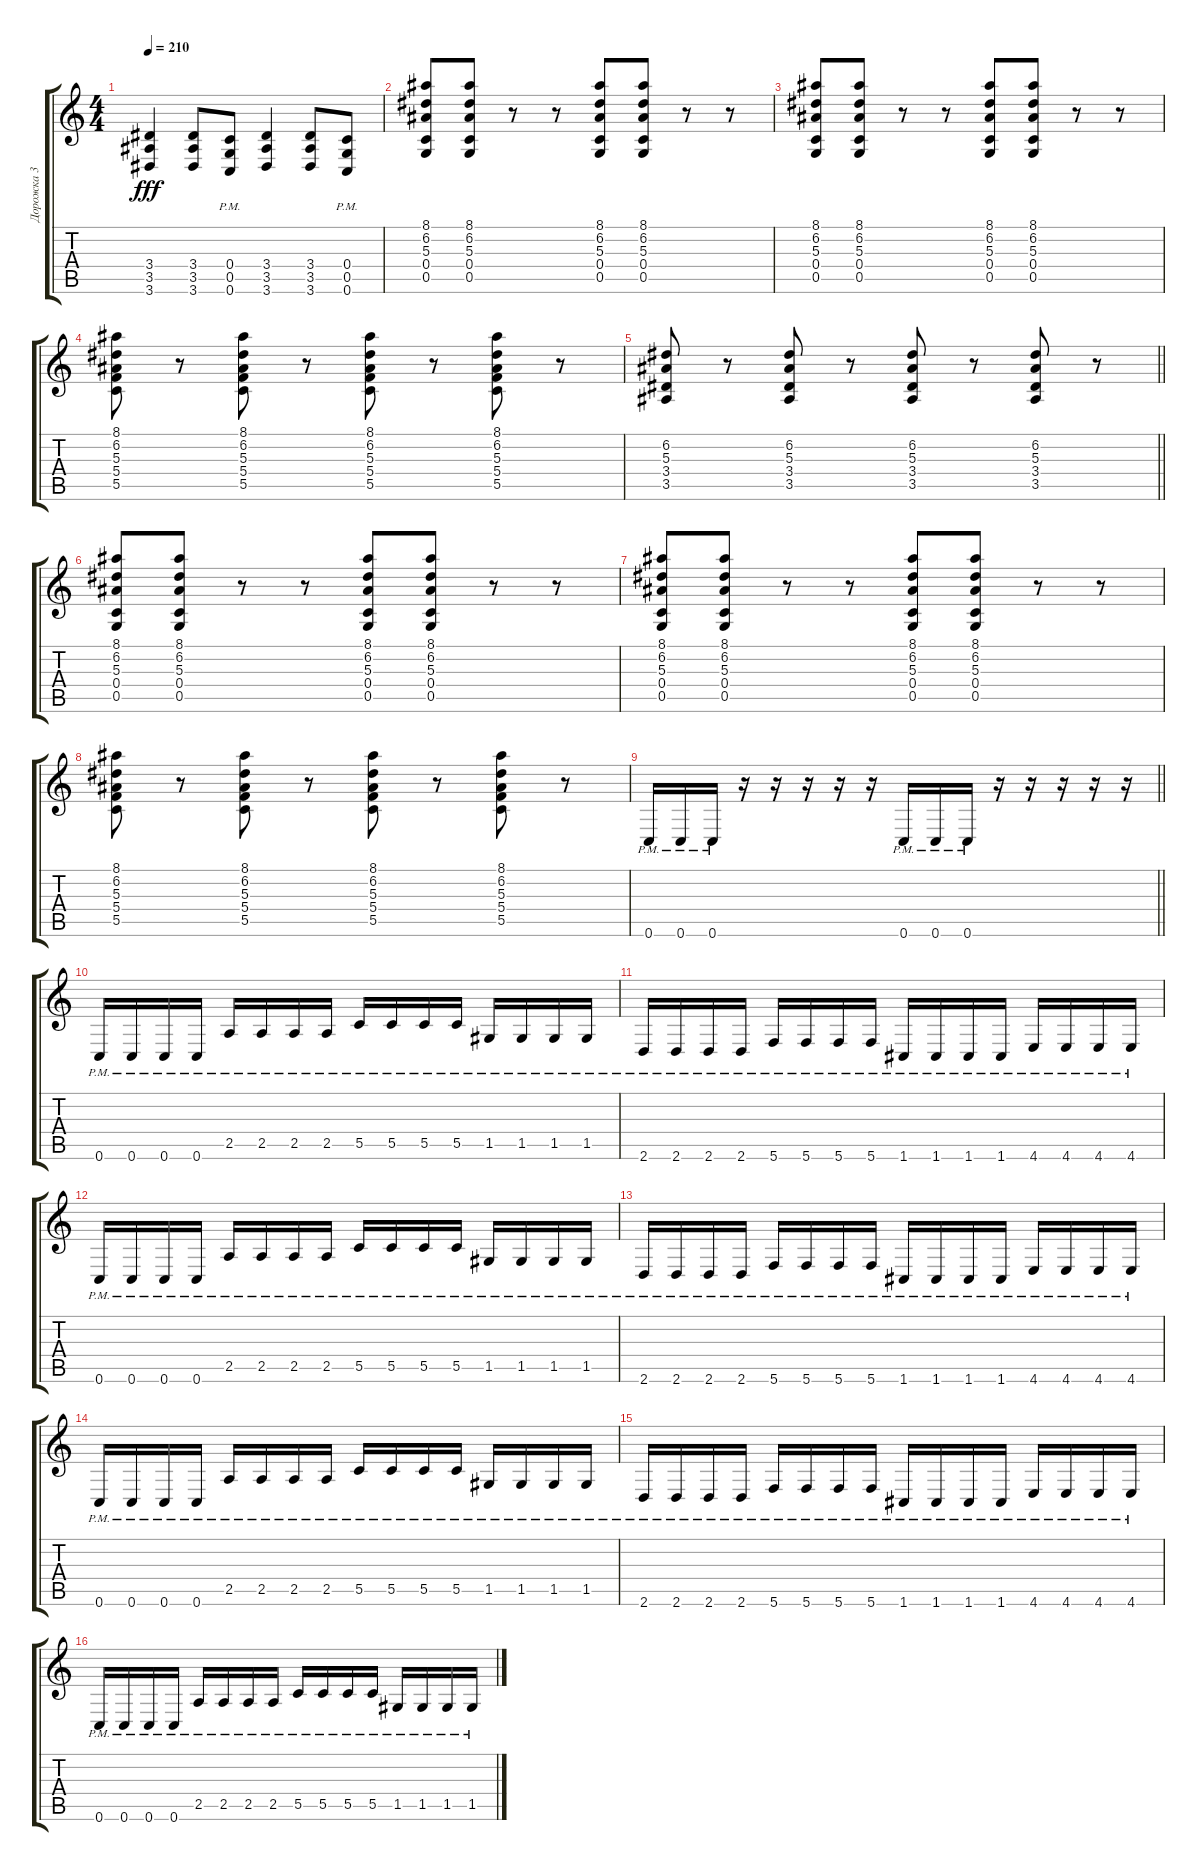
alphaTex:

\track ("Дорожка 3" "Дорожка 3") {instrument overdrivenguitar}
\staff {score tabs}
\tuning (D4 A3 F3 C3 G2 C2) {hide}
\ts (4 4)
\tempo 210
\clef g2
\ks c
(3.4 3.5 3.6).4{dy fff} (3.4 3.5 3.6).8 (0.4{pm} 0.5{pm} 0.6{pm}).8 (3.4 3.5 3.6).4 (3.4 3.5 3.6).8 (0.4{pm} 0.5{pm} 0.6{pm}).8 |
(8.1 6.2 5.3 0.4 0.5).8 (8.1 6.2 5.3 0.4 0.5).8 r.8 r.8 (8.1 6.2 5.3 0.4 0.5).8 (8.1 6.2 5.3 0.4 0.5).8 r.8 r.8 |
(8.1 6.2 5.3 0.4 0.5).8 (8.1 6.2 5.3 0.4 0.5).8 r.8 r.8 (8.1 6.2 5.3 0.4 0.5).8 (8.1 6.2 5.3 0.4 0.5).8 r.8 r.8 |
(8.1 6.2 5.3 5.4 5.5).8 r.8 (8.1 6.2 5.3 5.4 5.5).8 r.8 (8.1 6.2 5.3 5.4 5.5).8 r.8 (8.1 6.2 5.3 5.4 5.5).8 r.8 |
\barLineRight lightlight
(6.2 5.3 3.4 3.5).8 r.8 (6.2 5.3 3.4 3.5).8 r.8 (6.2 5.3 3.4 3.5).8 r.8 (6.2 5.3 3.4 3.5).8 r.8 |
(8.1 6.2 5.3 0.4 0.5).8 (8.1 6.2 5.3 0.4 0.5).8 r.8 r.8 (8.1 6.2 5.3 0.4 0.5).8 (8.1 6.2 5.3 0.4 0.5).8 r.8 r.8 |
(8.1 6.2 5.3 0.4 0.5).8 (8.1 6.2 5.3 0.4 0.5).8 r.8 r.8 (8.1 6.2 5.3 0.4 0.5).8 (8.1 6.2 5.3 0.4 0.5).8 r.8 r.8 |
(8.1 6.2 5.3 5.4 5.5).8 r.8 (8.1 6.2 5.3 5.4 5.5).8 r.8 (8.1 6.2 5.3 5.4 5.5).8 r.8 (8.1 6.2 5.3 5.4 5.5).8 r.8 |
\barLineRight lightlight
0.6{pm}.16 0.6{pm}.16 0.6{pm}.16 r.16 r.16 r.16 r.16 r.16 0.6{pm}.16 0.6{pm}.16 0.6{pm}.16 r.16 r.16 r.16 r.16 r.16 |
0.6{pm}.16 0.6{pm}.16 0.6{pm}.16 0.6{pm}.16 2.5{pm}.16 2.5{pm}.16 2.5{pm}.16 2.5{pm}.16 5.5{pm}.16 5.5{pm}.16 5.5{pm}.16 5.5{pm}.16 1.5{pm}.16 1.5{pm}.16 1.5{pm}.16 1.5{pm}.16 |
2.6{pm}.16 2.6{pm}.16 2.6{pm}.16 2.6{pm}.16 5.6{pm}.16 5.6{pm}.16 5.6{pm}.16 5.6{pm}.16 1.6{pm}.16 1.6{pm}.16 1.6{pm}.16 1.6{pm}.16 4.6{pm}.16 4.6{pm}.16 4.6{pm}.16 4.6{pm}.16 |
0.6{pm}.16 0.6{pm}.16 0.6{pm}.16 0.6{pm}.16 2.5{pm}.16 2.5{pm}.16 2.5{pm}.16 2.5{pm}.16 5.5{pm}.16 5.5{pm}.16 5.5{pm}.16 5.5{pm}.16 1.5{pm}.16 1.5{pm}.16 1.5{pm}.16 1.5{pm}.16 |
2.6{pm}.16 2.6{pm}.16 2.6{pm}.16 2.6{pm}.16 5.6{pm}.16 5.6{pm}.16 5.6{pm}.16 5.6{pm}.16 1.6{pm}.16 1.6{pm}.16 1.6{pm}.16 1.6{pm}.16 4.6{pm}.16 4.6{pm}.16 4.6{pm}.16 4.6{pm}.16 |
0.6{pm}.16 0.6{pm}.16 0.6{pm}.16 0.6{pm}.16 2.5{pm}.16 2.5{pm}.16 2.5{pm}.16 2.5{pm}.16 5.5{pm}.16 5.5{pm}.16 5.5{pm}.16 5.5{pm}.16 1.5{pm}.16 1.5{pm}.16 1.5{pm}.16 1.5{pm}.16 |
2.6{pm}.16 2.6{pm}.16 2.6{pm}.16 2.6{pm}.16 5.6{pm}.16 5.6{pm}.16 5.6{pm}.16 5.6{pm}.16 1.6{pm}.16 1.6{pm}.16 1.6{pm}.16 1.6{pm}.16 4.6{pm}.16 4.6{pm}.16 4.6{pm}.16 4.6{pm}.16 |
0.6{pm}.16 0.6{pm}.16 0.6{pm}.16 0.6{pm}.16 2.5{pm}.16 2.5{pm}.16 2.5{pm}.16 2.5{pm}.16 5.5{pm}.16 5.5{pm}.16 5.5{pm}.16 5.5{pm}.16 1.5{pm}.16 1.5{pm}.16 1.5{pm}.16 1.5{pm}.16
